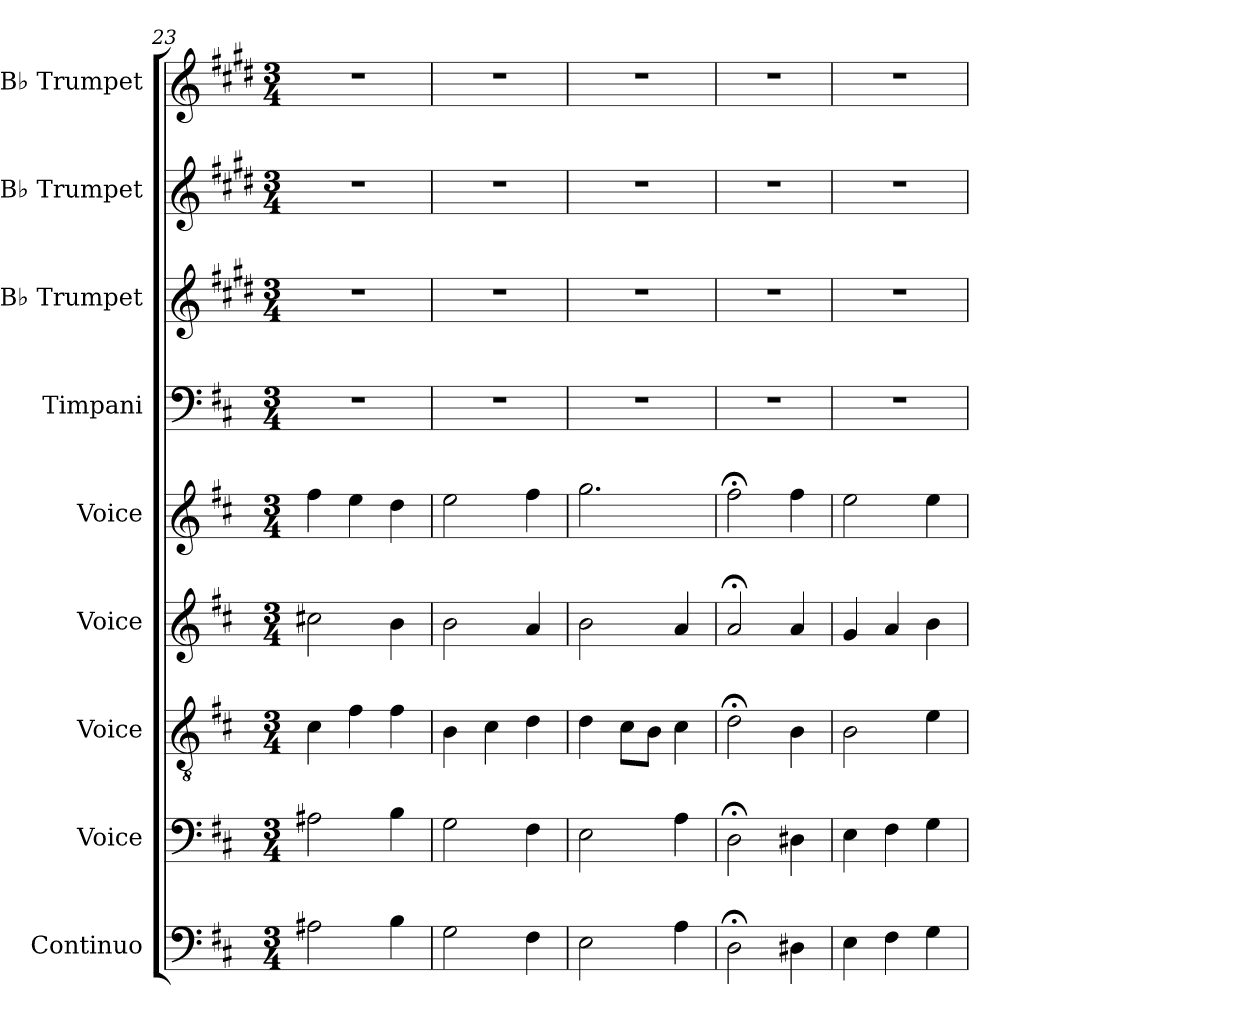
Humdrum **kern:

**kern	**kern	**kern	**kern	**kern	**kern	**kern	**kern	**kern
*part9	*part8	*part7	*part6	*part5	*part4	*part3	*part2	*part1
*staff9	*staff8	*staff7	*staff6	*staff5	*staff4	*staff3	*staff2	*staff1
*I"Continuo	*I"Voice	*I"Voice	*I"Voice	*I"Voice	*I"Timpani	*I"B♭ Trumpet	*I"B♭ Trumpet	*I"B♭ Trumpet
*I'Cont.	*I'V	*I'V	*I'V	*I'V	*I'Timp.	*I'B♭ Tpt.	*I'B♭ Tpt.	*I'B♭ Tpt.
*clefF4	*clefF4	*clefGv2	*clefG2	*clefG2	*clefF4	*clefG2	*clefG2	*clefG2
*ITrd7c12	*	*	*	*	*	*ITrd1c2	*ITrd1c2	*ITrd1c2
*k[f#c#]	*k[f#c#]	*k[f#c#]	*k[f#c#]	*k[f#c#]	*k[f#c#]	*k[f#c#]	*k[f#c#]	*k[f#c#]
*M3/4	*M3/4	*M3/4	*M3/4	*M3/4	*M3/4	*M3/4	*M3/4	*M3/4
=23	=23	=23	=23	=23	=23	=23	=23	=23
2AA#X\	2A#X\	4c#\	2cc#X\	4ff#\	2.r	2.r	2.r	2.r
.	.	4f#\	.	4ee\	.	.	.	.
4BB\	4B\	4f#\	4b\	4dd\	.	.	.	.
=24	=24	=24	=24	=24	=24	=24	=24	=24
2GG\	2G\	4B\	2b\	2ee\	2.r	2.r	2.r	2.r
.	.	4c#\	.	.	.	.	.	.
4FF#\	4F#\	4d\	4a/	4ff#\	.	.	.	.
=25	=25	=25	=25	=25	=25	=25	=25	=25
2EE\	2E\	4d\	2b\	2.gg\	2.r	2.r	2.r	2.r
.	.	8c#\L	.	.	.	.	.	.
.	.	8B\J	.	.	.	.	.	.
4AA\	4A\	4c#\	4a/	.	.	.	.	.
=26	=26	=26	=26	=26	=26	=26	=26	=26
2DD;<\	2D;<\	2d;<\	2a;</	2ff#;<\	2.r	2.r	2.r	2.r
4DD#X\	4D#X\	4B\	4a/	4ff#\	.	.	.	.
=27	=27	=27	=27	=27	=27	=27	=27	=27
4EE\	4E\	2B\	4g/	2ee\	2.r	2.r	2.r	2.r
4FF#\	4F#\	.	4a/	.	.	.	.	.
4GG\	4G\	4e\	4b\	4ee\	.	.	.	.
=	=	=	=	=	=	=	=	=
*-	*-	*-	*-	*-	*-	*-	*-	*-
